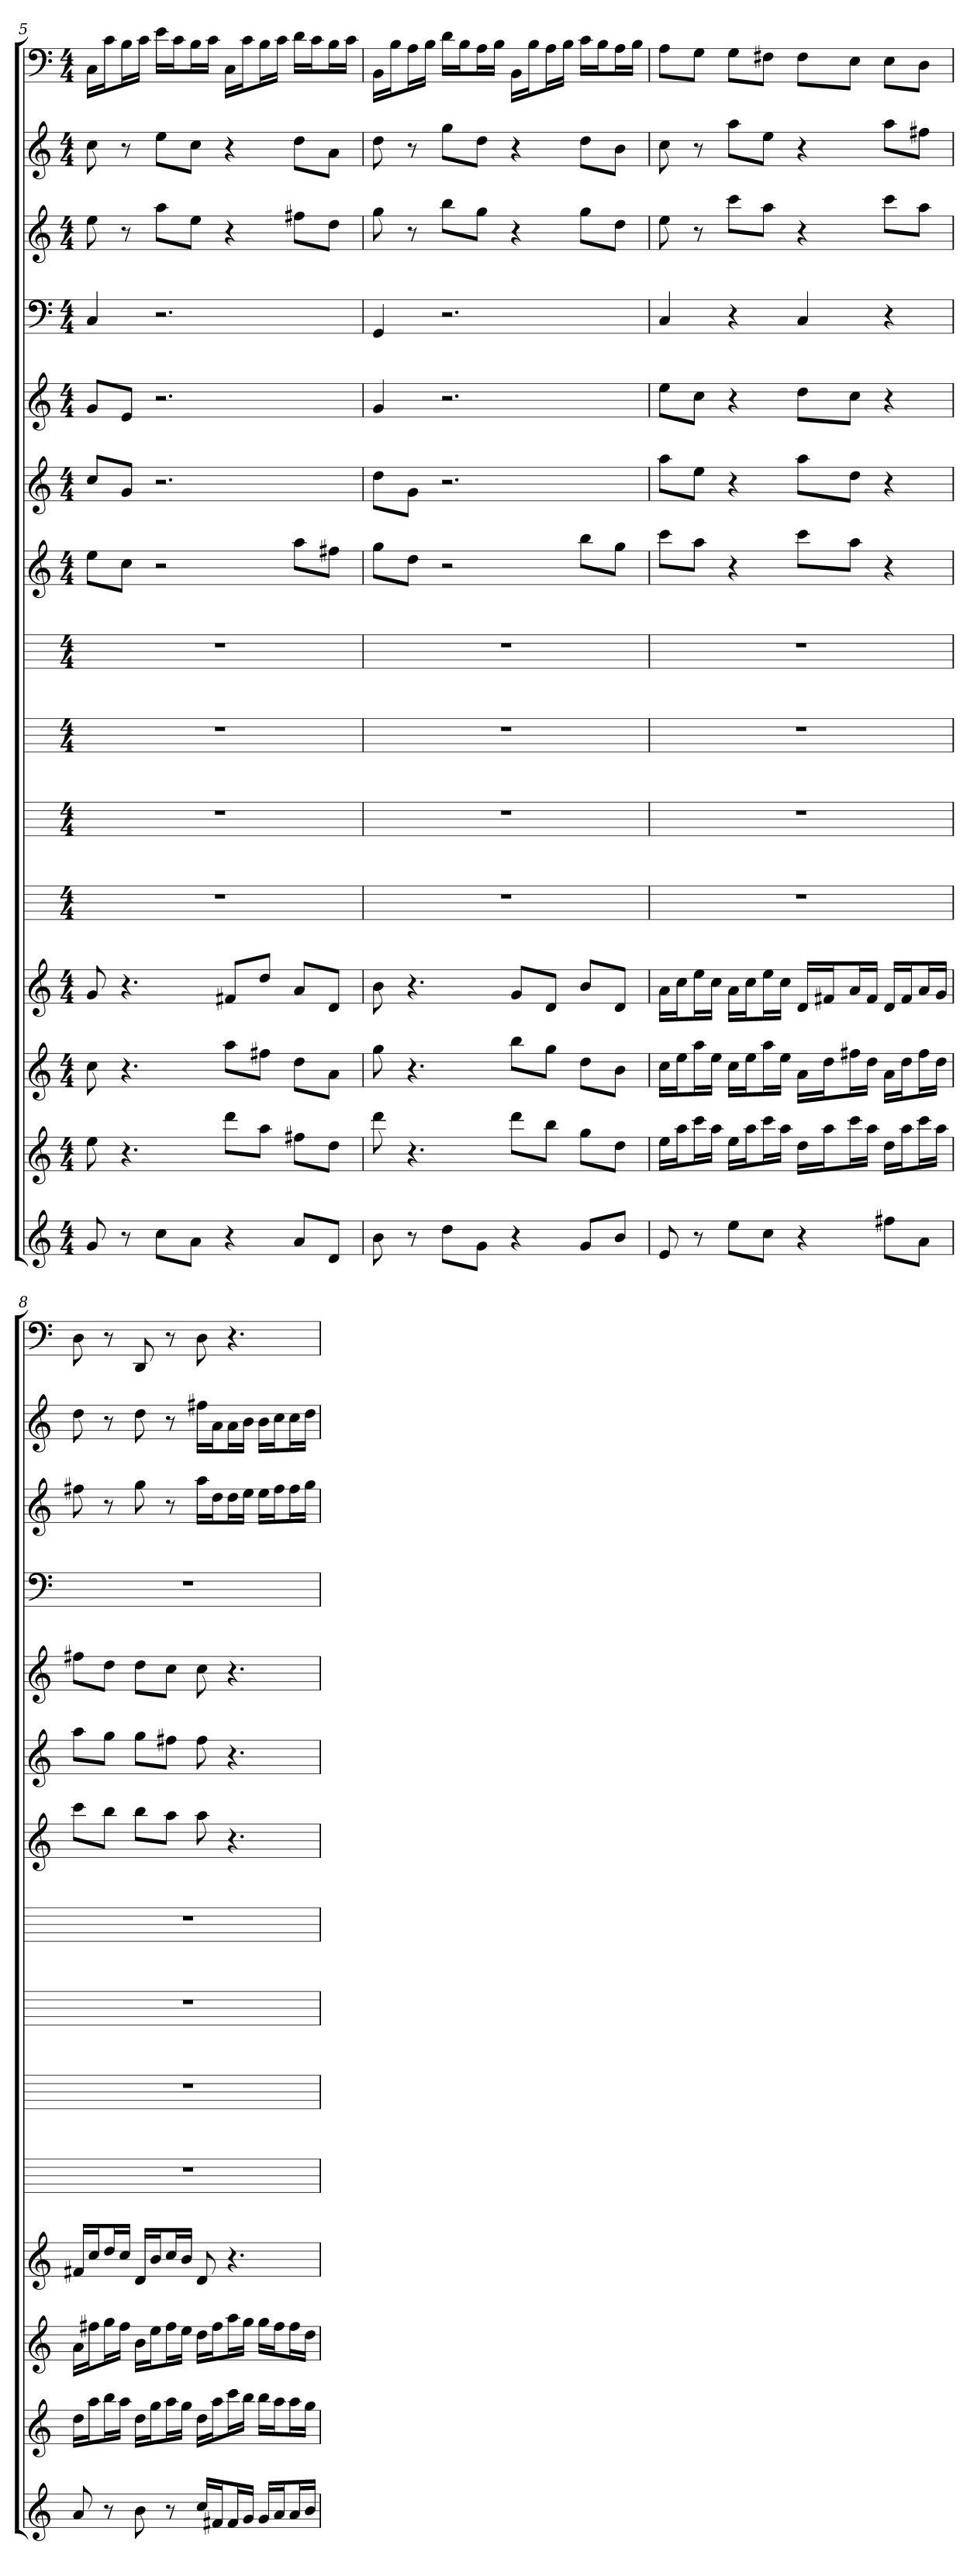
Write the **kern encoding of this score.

**kern	**kern	**kern	**kern	**kern	**kern	**kern	**kern	**kern	**kern	**kern	**kern	**kern	**kern	**kern
*part15	*part14	*part13	*part12	*part11	*part10	*part9	*part8	*part7	*part6	*part5	*part4	*part3	*part2	*part1
*staff15	*staff14	*staff13	*staff12	*staff11	*staff10	*staff9	*staff8	*staff7	*staff6	*staff5	*staff4	*staff3	*staff2	*staff1
*k[]	*k[]	*k[]	*k[]	*k[]	*k[]	*k[]	*k[]	*k[]	*k[]	*k[]	*k[]	*k[]	*k[]	*k[]
*C:	*C:	*C:	*C:	*C:	*C:	*C:	*C:	*C:	*C:	*C:	*C:	*C:	*C:	*C:
*M4/4	*M4/4	*M4/4	*M4/4	*M4/4	*M4/4	*M4/4	*M4/4	*M4/4	*M4/4	*M4/4	*M4/4	*M4/4	*M4/4	*M4/4
=5	=5	=5	=5	=5	=5	=5	=5	=5	=5	=5	=5	=5	=5	=5
8g	8ee	8cc	8g	1r	1r	1r	1r	8eeL	8ccL	8gL	4C	8ee	8cc	16CLL
.	.	.	.	.	.	.	.	.	.	.	.	.	.	16cJ
8r	4.r	4.r	4.r	.	.	.	.	8ccJ	8gJ	8eJ	.	8r	8r	16BL
.	.	.	.	.	.	.	.	.	.	.	.	.	.	16cJJ
8ccL	.	.	.	.	.	.	.	2r	2.r	2.r	2.r	8aaL	8eeL	16eLL
.	.	.	.	.	.	.	.	.	.	.	.	.	.	16cJ
8aJ	.	.	.	.	.	.	.	.	.	.	.	8eeJ	8ccJ	16BL
.	.	.	.	.	.	.	.	.	.	.	.	.	.	16cJJ
4r	8dddL	8aaL	8f#XL	.	.	.	.	.	.	.	.	4r	4r	16CLL
.	.	.	.	.	.	.	.	.	.	.	.	.	.	16cJ
.	8aaJ	8ff#XJ	8ddJ	.	.	.	.	.	.	.	.	.	.	16BL
.	.	.	.	.	.	.	.	.	.	.	.	.	.	16cJJ
8aL	8ff#XL	8ddL	8aL	.	.	.	.	8aaL	.	.	.	8ff#XL	8ddL	16dLL
.	.	.	.	.	.	.	.	.	.	.	.	.	.	16cJ
8dJ	8ddJ	8aJ	8dJ	.	.	.	.	8ff#XJ	.	.	.	8ddJ	8aJ	16BL
.	.	.	.	.	.	.	.	.	.	.	.	.	.	16cJJ
=6	=6	=6	=6	=6	=6	=6	=6	=6	=6	=6	=6	=6	=6	=6
8b	8ddd	8gg	8b	1r	1r	1r	1r	8ggL	8ddL	4g	4GG	8gg	8dd	16BBLL
.	.	.	.	.	.	.	.	.	.	.	.	.	.	16BJ
8r	4.r	4.r	4.r	.	.	.	.	8ddJ	8gJ	.	.	8r	8r	16AL
.	.	.	.	.	.	.	.	.	.	.	.	.	.	16BJJ
8ddL	.	.	.	.	.	.	.	2r	2.r	2.r	2.r	8bbL	8ggL	16dLL
.	.	.	.	.	.	.	.	.	.	.	.	.	.	16BJ
8gJ	.	.	.	.	.	.	.	.	.	.	.	8ggJ	8ddJ	16AL
.	.	.	.	.	.	.	.	.	.	.	.	.	.	16BJJ
4r	8dddL	8bbL	8gL	.	.	.	.	.	.	.	.	4r	4r	16BBLL
.	.	.	.	.	.	.	.	.	.	.	.	.	.	16BJ
.	8bbJ	8ggJ	8dJ	.	.	.	.	.	.	.	.	.	.	16AL
.	.	.	.	.	.	.	.	.	.	.	.	.	.	16BJJ
8gL	8ggL	8ddL	8bL	.	.	.	.	8bbL	.	.	.	8ggL	8ddL	16cLL
.	.	.	.	.	.	.	.	.	.	.	.	.	.	16BJ
8bJ	8ddJ	8bJ	8dJ	.	.	.	.	8ggJ	.	.	.	8ddJ	8bJ	16AL
.	.	.	.	.	.	.	.	.	.	.	.	.	.	16BJJ
=7	=7	=7	=7	=7	=7	=7	=7	=7	=7	=7	=7	=7	=7	=7
8e	16eeLL	16ccLL	16aLL	1r	1r	1r	1r	8cccL	8aaL	8eeL	4C	8ee	8cc	8AL
.	16aaJ	16eeJ	16ccJ	.	.	.	.	.	.	.	.	.	.	.
8r	16cccL	16aaL	16eeL	.	.	.	.	8aaJ	8eeJ	8ccJ	.	8r	8r	8GJ
.	16aaJJ	16eeJJ	16ccJJ	.	.	.	.	.	.	.	.	.	.	.
8eeL	16eeLL	16ccLL	16aLL	.	.	.	.	4r	4r	4r	4r	8cccL	8aaL	8GL
.	16aaJ	16eeJ	16ccJ	.	.	.	.	.	.	.	.	.	.	.
8ccJ	16cccL	16aaL	16eeL	.	.	.	.	.	.	.	.	8aaJ	8eeJ	8F#XJ
.	16aaJJ	16eeJJ	16ccJJ	.	.	.	.	.	.	.	.	.	.	.
4r	16ddLL	16aLL	16dLL	.	.	.	.	8cccL	8aaL	8ddL	4C	4r	4r	8F#L
.	16aaJ	16ddJ	16f#XJ	.	.	.	.	.	.	.	.	.	.	.
.	16cccL	16ff#XL	16aL	.	.	.	.	8aaJ	8ddJ	8ccJ	.	.	.	8EJ
.	16aaJJ	16ddJJ	16f#JJ	.	.	.	.	.	.	.	.	.	.	.
8ff#XL	16ddLL	16aLL	16dLL	.	.	.	.	4r	4r	4r	4r	8cccL	8aaL	8EL
.	16aaJ	16ddJ	16f#J	.	.	.	.	.	.	.	.	.	.	.
8aJ	16cccL	16ff#L	16aL	.	.	.	.	.	.	.	.	8aaJ	8ff#XJ	8DJ
.	16aaJJ	16ddJJ	16gJJ	.	.	.	.	.	.	.	.	.	.	.
=8	=8	=8	=8	=8	=8	=8	=8	=8	=8	=8	=8	=8	=8	=8
8a	16ddLL	16aLL	16f#XLL	1r	1r	1r	1r	8cccL	8aaL	8ff#XL	1r	8ff#X	8dd	8D
.	16aaJ	16ff#XJ	16ccJ	.	.	.	.	.	.	.	.	.	.	.
8r	16bbL	16ggL	16ddL	.	.	.	.	8bbJ	8ggJ	8ddJ	.	8r	8r	8r
.	16aaJJ	16ff#JJ	16ccJJ	.	.	.	.	.	.	.	.	.	.	.
8b	16ddLL	16bLL	16dLL	.	.	.	.	8bbL	8ggL	8ddL	.	8gg	8dd	8DD
.	16ggJ	16eeJ	16bJ	.	.	.	.	.	.	.	.	.	.	.
8r	16aaL	16ff#L	16ccL	.	.	.	.	8aaJ	8ff#XJ	8ccJ	.	8r	8r	8r
.	16ggJJ	16eeJJ	16bJJ	.	.	.	.	.	.	.	.	.	.	.
16ccLL	16ddLL	16ddLL	8d	.	.	.	.	8aa	8ff#	8cc	.	16aaLL	16ff#XLL	8D
16f#XJ	16aaJ	16ff#J	.	.	.	.	.	.	.	.	.	16ddJ	16aJ	.
16f#L	16cccL	16aaL	4.r	.	.	.	.	4.r	4.r	4.r	.	16ddL	16aL	4.r
16gJJ	16bbJJ	16ggJJ	.	.	.	.	.	.	.	.	.	16eeJJ	16bJJ	.
16gLL	16bbLL	16ggLL	.	.	.	.	.	.	.	.	.	16eeLL	16bLL	.
16aJ	16aaJ	16ff#J	.	.	.	.	.	.	.	.	.	16ff#J	16ccJ	.
16aL	16aaL	16ff#L	.	.	.	.	.	.	.	.	.	16ff#L	16ccL	.
16bJJ	16ggJJ	16ddJJ	.	.	.	.	.	.	.	.	.	16ggJJ	16ddJJ	.
=	=	=	=	=	=	=	=	=	=	=	=	=	=	=
*-	*-	*-	*-	*-	*-	*-	*-	*-	*-	*-	*-	*-	*-	*-
